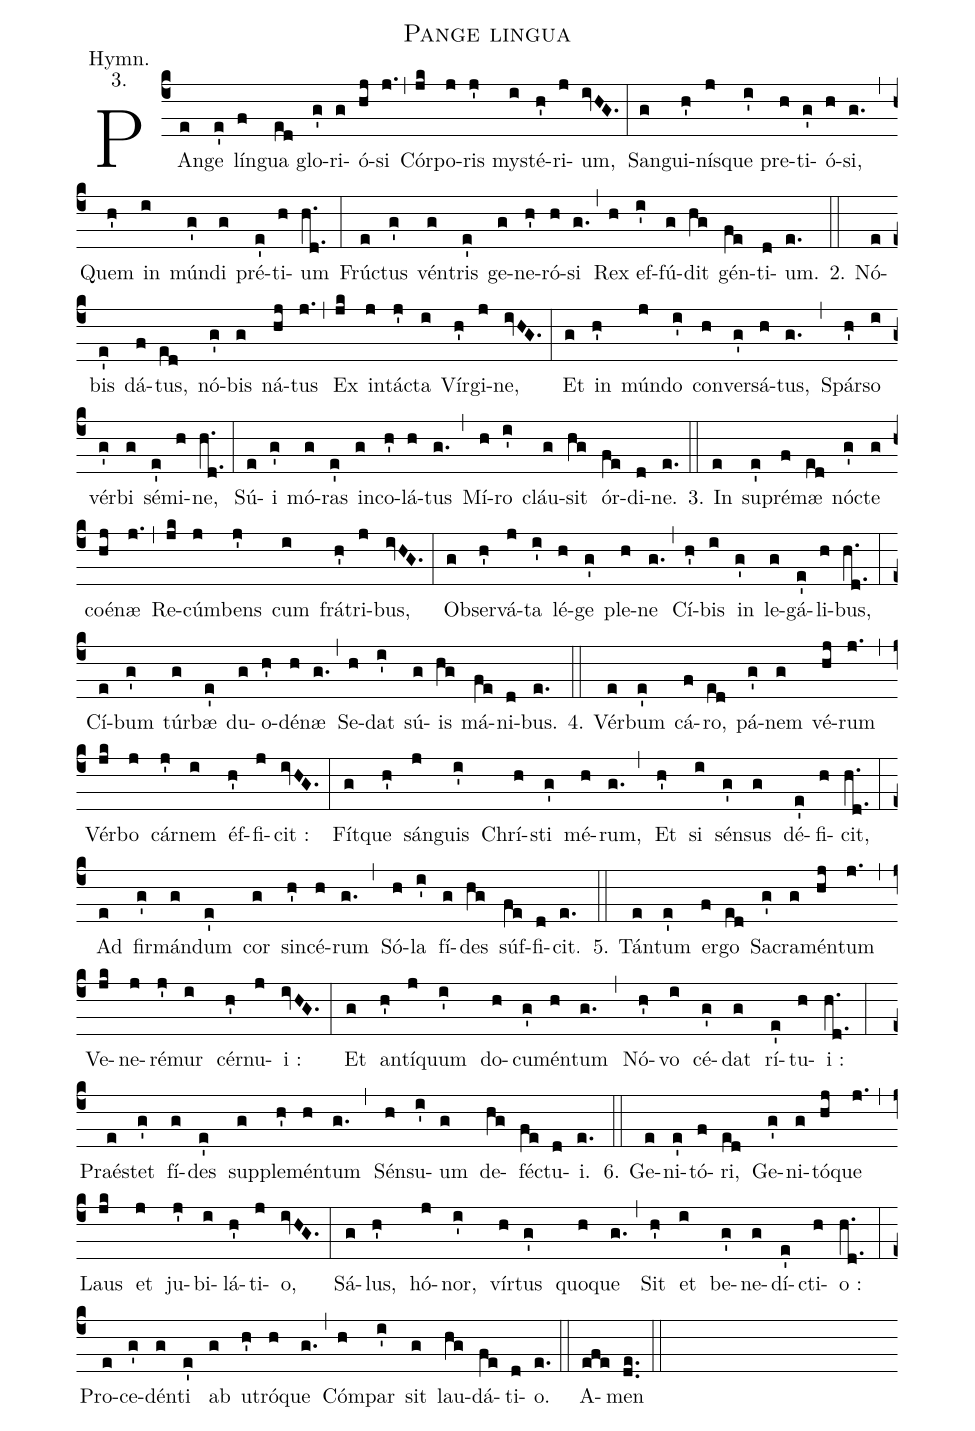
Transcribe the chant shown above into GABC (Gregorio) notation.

name: Pange lingua;
office-part: Vesper hymn;
annotation: Hymn.;
annotation: 3.;
%%
% The syntax in this part is called gabc. Please refer to http://home.gna.org/gregorio/gabc/#basis

(c4)PAn(e)ge(e') lín(f)gua(ed) glo(g')ri(g)ó(hj)si(j.) (,)
Cór(jk)po(j)ris(j') my(i)sté(h')ri(j)um,(ivHG.) (:)
San(g)gui(h')nís(j)que(i') pre(h)ti(g')ó(h)si,(g.) (,)
Quem(h') in(i) mún(g')di(g) pré(e')ti(h)um(h.d.) (:)
Frú(e)ctus(g') vén(g)tris(e') ge(g)ne(h')ró(h)si(g.) (,)
Re(h)x ef(i')fú(g)dit(hg) gén(fe)ti(d)um.(e.) (::)

2. Nó(e)bis(e') dá(f)tus,(ed) nó(g')bis(g) ná(hj)tus(j.) (,)
Ex(jk) in(j)tá(j')cta(i) Vír(h')gi(j)ne,(ivHG.) (:)
Et(g) in(h') mún(j)do(i') con(h)ver(g')sá(h)tus,(g.) (,)
Spár(h')so(i) vér(g')bi(g) sé(e')mi(h)ne,(h.d.) (:)
Sú(e)i(g') mó(g)ras(e') in(g)co(h')lá(h)tus(g.) (,)
Mí(h)ro(i') cláu(g)sit(hg) ór(fe)di(d)ne.(e.) (::)

3. In(e) su(e')pré(f)mæ(ed) nó(g')cte(g) coé(hj)næ(j.) (,)
Re(jk)cúm(j)bens(j') cum(i) frá(h')tri(j)bus,(ivHG.) (:)
Obs(g)er(h')vá(j)ta(i') lé(h)ge(g') ple(h)ne(g.) (,)
Cí(h')bis(i) in(g') le(g)gá(e')li(h)bus,(h.d.) (:)
Cí(e)bum(g') túr(g)bæ(e') du(g)o(h')dé(h)næ(g.) (,)
Se(h)dat(i') sú(g)is(hg) má(fe)ni(d)bus.(e.) (::)

4. Vér(e)bum(e') cá(f)ro,(ed) pá(g')nem(g) vé(hj)rum(j.) (,)
Vér(jk)bo(j) cár(j')nem(i) éf(h')fi(j)cit :(ivHG.) (:)
Fít(g)que(h') sán(j)guis(i') Chrí(h)sti(g') mé(h)rum,(g.) (,)
Et(h') si(i) sén(g')sus(g) dé(e')fi(h)cit,(h.d.) (:)
Ad(e) fir(g')mán(g)dum(e') cor(g) sin(h')cé(h)rum(g.) (,)
Só(h)la(i') fí(g)des(hg) súf(fe)fi(d)cit.(e.) (::)

5. Tán(e)tum(e') er(f)go(ed) Sa(g')cra(g)mén(hj)tum(j.) (,) Ve(jk)ne(j)ré(j')mur(i) cér(h')nu(j)i :(ivHG.) (:)
Et(g) an(h')tí(j)quum(i') do(h)cu(g')mén(h)tum(g.) (,)
Nó(h')vo(i) cé(g')dat(g) rí(e')tu(h)i :(h.d.) (:)
Praé(e)stet(g') fí(g)des(e') sup(g)ple(h')mén(h)tum(g.) (,)
Sén(h)su(i')um(g) de(hg)fé(fe)ctu(d)i.(e.) (::)

6. Ge(e)ni(e')tó(f)ri,(ed) Ge(g')ni(g)tó(hj)que(j.) (,)
Laus(jk) et(j) ju(j')bi(i)lá(h')ti(j)o,(ivHG.) (:)
Sá(g)lus,(h') hó(j)nor,(i') vír(h)tus(g') quo(h)que(g.) (,)
Sit(h') et(i) be(g')ne(g)dí(e')cti(h)o :(h.d.) (:)
Pro(e)ce(g')dén(g)ti(e') ab(g) u(h')tró(h)que(g.) (,)
Cóm(h)par(i') sit(g) lau(hg)dá(fe)ti(d)o.(e.) (::)

A(efe)men(d.e.) (::)
